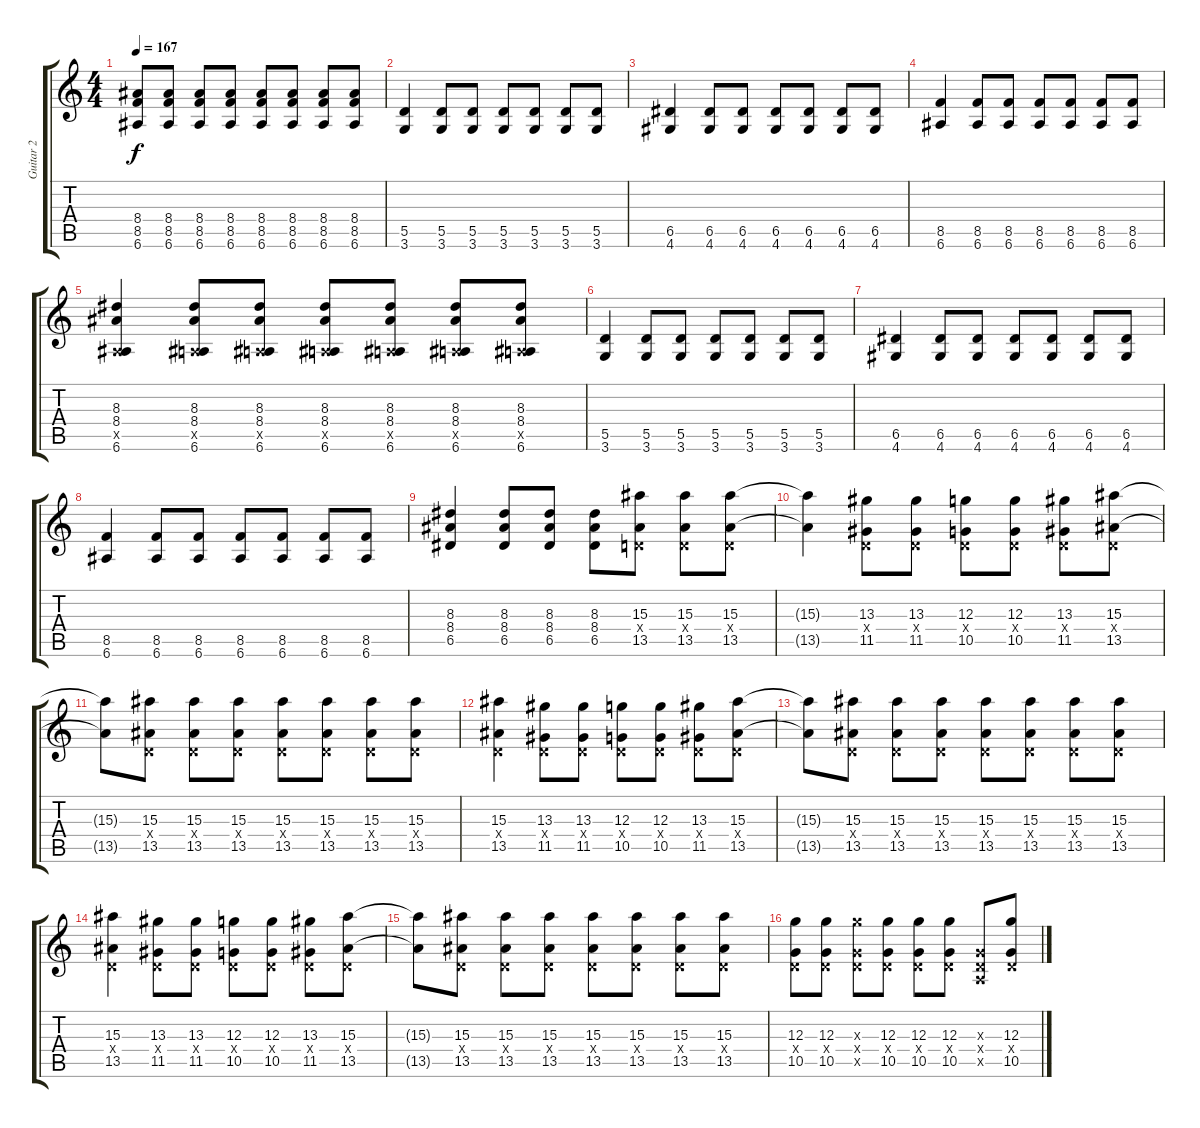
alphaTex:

\track ("Guitar 2" "Guitar 2") {instrument electricguitarclean}
\staff {score tabs}
\tuning (E4 B3 G3 D3 A2 E2) {hide}
\ts (4 4)
\tempo 167
\clef g2
\ks c
(8.4 8.5 6.6).8{dy f} (8.4 8.5 6.6).8 (8.4 8.5 6.6).8 (8.4 8.5 6.6).8 (8.4 8.5 6.6).8 (8.4 8.5 6.6).8 (8.4 8.5 6.6).8 (8.4 8.5 6.6).8 |
(5.5 3.6).4 (5.5 3.6).8 (5.5 3.6).8 (5.5 3.6).8 (5.5 3.6).8 (5.5 3.6).8 (5.5 3.6).8 |
(6.5 4.6).4 (6.5 4.6).8 (6.5 4.6).8 (6.5 4.6).8 (6.5 4.6).8 (6.5 4.6).8 (6.5 4.6).8 |
(8.5 6.6).4 (8.5 6.6).8 (8.5 6.6).8 (8.5 6.6).8 (8.5 6.6).8 (8.5 6.6).8 (8.5 6.6).8 |
(8.3 8.4 0.5{x} 6.6).4 (8.3 8.4 0.5{x} 6.6).8 (8.3 8.4 0.5{x} 6.6).8 (8.3 8.4 0.5{x} 6.6).8 (8.3 8.4 0.5{x} 6.6).8 (8.3 8.4 0.5{x} 6.6).8 (8.3 8.4 0.5{x} 6.6).8 |
(5.5 3.6).4 (5.5 3.6).8 (5.5 3.6).8 (5.5 3.6).8 (5.5 3.6).8 (5.5 3.6).8 (5.5 3.6).8 |
(6.5 4.6).4 (6.5 4.6).8 (6.5 4.6).8 (6.5 4.6).8 (6.5 4.6).8 (6.5 4.6).8 (6.5 4.6).8 |
(8.5 6.6).4 (8.5 6.6).8 (8.5 6.6).8 (8.5 6.6).8 (8.5 6.6).8 (8.5 6.6).8 (8.5 6.6).8 |
(8.3 8.4 6.5).4 (8.3 8.4 6.5).8 (8.3 8.4 6.5).8 (8.3 8.4 6.5).8 (15.3 0.4{x} 13.5).8 (15.3 0.4{x} 13.5).8 (15.3 0.4{x} 13.5).8 |
(15.3{t} 13.5{t}).4 (13.3 0.4{x} 11.5).8 (13.3 0.4{x} 11.5).8 (12.3 0.4{x} 10.5).8 (12.3 0.4{x} 10.5).8 (13.3 0.4{x} 11.5).8 (15.3 0.4{x} 13.5).8 |
(15.3{t} 13.5{t}).8 (15.3 0.4{x} 13.5).8 (15.3 0.4{x} 13.5).8 (15.3 0.4{x} 13.5).8 (15.3 0.4{x} 13.5).8 (15.3 0.4{x} 13.5).8 (15.3 0.4{x} 13.5).8 (15.3 0.4{x} 13.5).8 |
(15.3 0.4{x} 13.5).4 (13.3 0.4{x} 11.5).8 (13.3 0.4{x} 11.5).8 (12.3 0.4{x} 10.5).8 (12.3 0.4{x} 10.5).8 (13.3 0.4{x} 11.5).8 (15.3 0.4{x} 13.5).8 |
(15.3{t} 13.5{t}).8 (15.3 0.4{x} 13.5).8 (15.3 0.4{x} 13.5).8 (15.3 0.4{x} 13.5).8 (15.3 0.4{x} 13.5).8 (15.3 0.4{x} 13.5).8 (15.3 0.4{x} 13.5).8 (15.3 0.4{x} 13.5).8 |
(15.3 0.4{x} 13.5).4 (13.3 0.4{x} 11.5).8 (13.3 0.4{x} 11.5).8 (12.3 0.4{x} 10.5).8 (12.3 0.4{x} 10.5).8 (13.3 0.4{x} 11.5).8 (15.3 0.4{x} 13.5).8 |
(15.3{t} 13.5{t}).8 (15.3 0.4{x} 13.5).8 (15.3 0.4{x} 13.5).8 (15.3 0.4{x} 13.5).8 (15.3 0.4{x} 13.5).8 (15.3 0.4{x} 13.5).8 (15.3 0.4{x} 13.5).8 (15.3 0.4{x} 13.5).8 |
(12.3 0.4{x} 10.5).8 (12.3 0.4{x} 10.5).8 (12.3{x} 0.4{x} 10.5{x}).8 (12.3 0.4{x} 10.5).8 (12.3 0.4{x} 10.5).8 (12.3 0.4{x} 10.5).8 (0.3{x} 0.4{x} 0.5{x}).8 (12.3 0.4{x} 10.5).8
